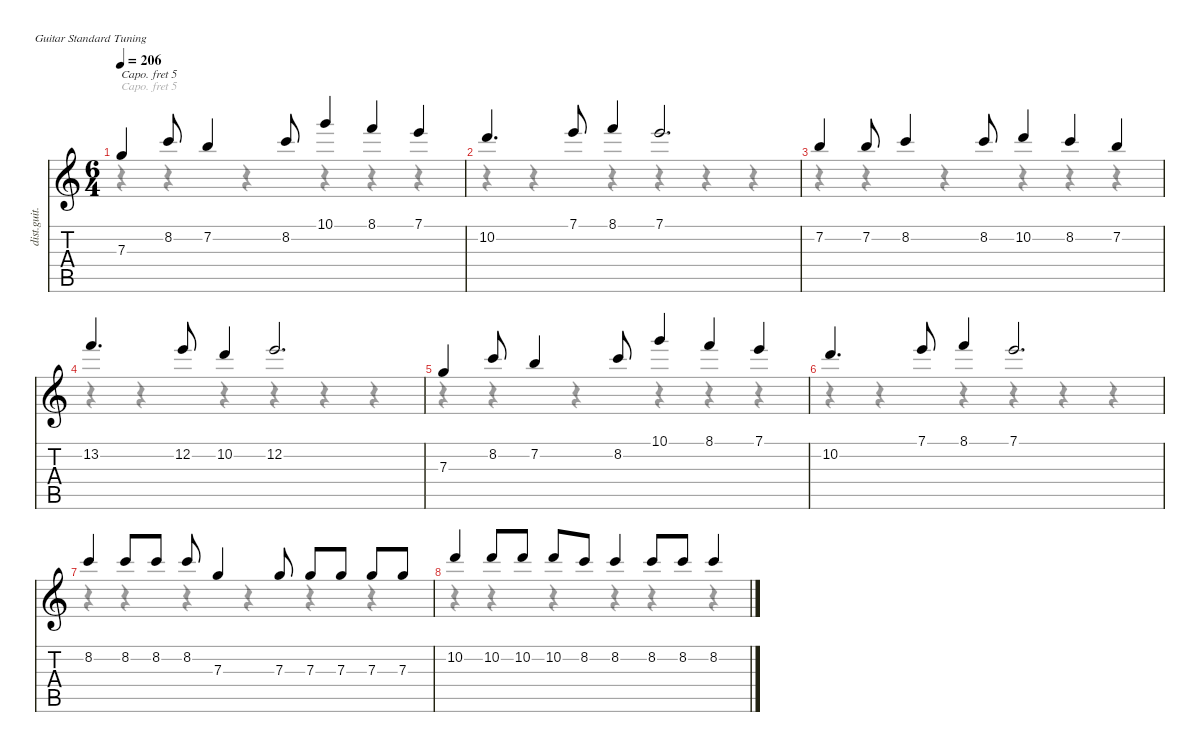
\defaultSystemsLayout 4
\hideDynamics
\bracketExtendMode nobrackets
\otherSystemsTrackNameOrientation horizontal
\track ("Track 3" "dist.guit.") {instrument distortionguitar}
\staff {score tabs}
\capo 5
\tuning (E4 B3 G3 D3 A2 E2)
\voice
\ts (6 4)
\tempo 206
\clef g2
\ks c
7.3.4{dy f beam Up} 8.2.8{beam Up} 7.2.4{beam Up} 8.2.8{beam Up} 10.1.4{beam Up} 8.1.4{beam Up} 7.1.4{beam Up} |
10.2.4{d beam Up} 7.1.8{beam Up} 8.1.4{beam Up} 7.1.2{d beam Up} |
7.2.4{beam Up} 7.2.8{beam Up} 8.2.4{beam Up} 8.2.8{beam Up} 10.2.4{beam Up} 8.2.4{beam Up} 7.2.4{beam Up} |
13.2.4{d beam Up} 12.2.8{beam Up} 10.2.4{beam Up} 12.2.2{d beam Up} |
7.3.4{beam Up} 8.2.8{beam Up} 7.2.4{beam Up} 8.2.8{beam Up} 10.1.4{beam Up} 8.1.4{beam Up} 7.1.4{beam Up} |
10.2.4{d beam Up} 7.1.8{beam Up} 8.1.4{beam Up} 7.1.2{d beam Up} |
8.2.4{beam Up} 8.2.8{beam Up} 8.2.8{beam Up} 8.2.8{beam Up} 7.3.4{beam Up} 7.3.8{beam Up} 7.3.8{beam Up} 7.3.8{beam Up} 7.3.8{beam Up} 7.3.8{beam Up} |
10.2.4{beam Up} 10.2.8{beam Up} 10.2.8{beam Up} 10.2.8{beam Up} 8.2.8{beam Up} 8.2.4{beam Up} 8.2.8{beam Up} 8.2.8{beam Up} 8.2.4{beam Up}
\voice
\clef g2
\ottava regular
\simile none
\ks c
r.4{dy mf beam Down} r.4{beam Down} r.4{beam Down} r.4{beam Down} r.4{beam Down} r.4{beam Down} |
r.4{beam Down} r.4{beam Down} r.4{beam Down} r.4{beam Down} r.4{beam Down} r.4{beam Down} |
r.4{beam Down} r.4{beam Down} r.4{beam Down} r.4{beam Down} r.4{beam Down} r.4{beam Down} |
r.4{beam Down} r.4{beam Down} r.4{beam Down} r.4{beam Down} r.4{beam Down} r.4{beam Down} |
r.4{beam Down} r.4{beam Down} r.4{beam Down} r.4{beam Down} r.4{beam Down} r.4{beam Down} |
r.4{beam Down} r.4{beam Down} r.4{beam Down} r.4{beam Down} r.4{beam Down} r.4{beam Down} |
r.4{beam Down} r.4{beam Down} r.4{beam Down} r.4{beam Down} r.4{beam Down} r.4{beam Down} |
r.4{beam Down} r.4{beam Down} r.4{beam Down} r.4{beam Down} r.4{beam Down} r.4{beam Down}
